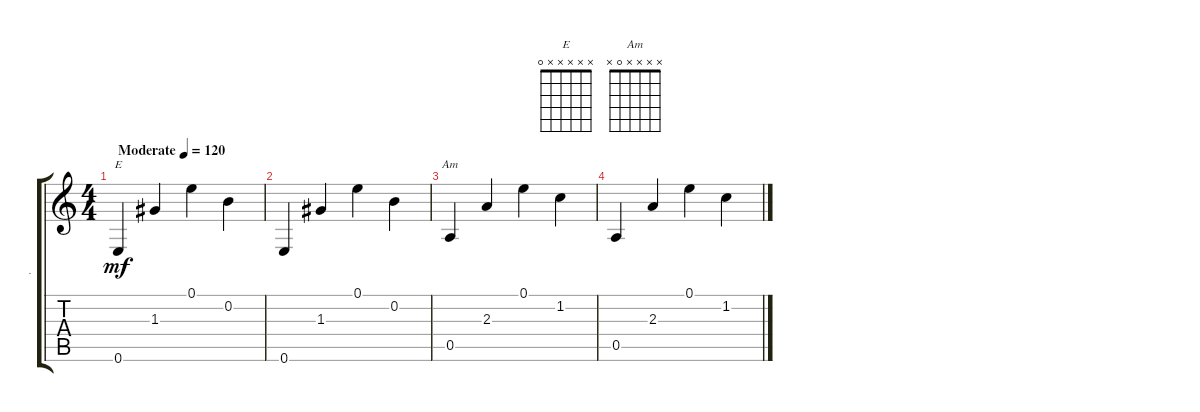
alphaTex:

\track ("." ".") {instrument acousticguitarnylon}
\staff {score tabs}
\tuning (E4 B3 G3 D3 A2 E2) {hide}
\chord ("E" x x x x x 0)
\chord ("Am" x x x x 0 x)
\ts (4 4)
\tempo (120 "Moderate")
\clef g2
\ks c
0.6.4{ch "E" dy mf instrument acousticguitarnylon} 1.3.4 0.1.4 0.2.4 |
0.6.4 1.3.4 0.1.4 0.2.4 |
0.5.4{ch "Am"} 2.3.4 0.1.4 1.2.4 |
0.5.4 2.3.4 0.1.4 1.2.4
